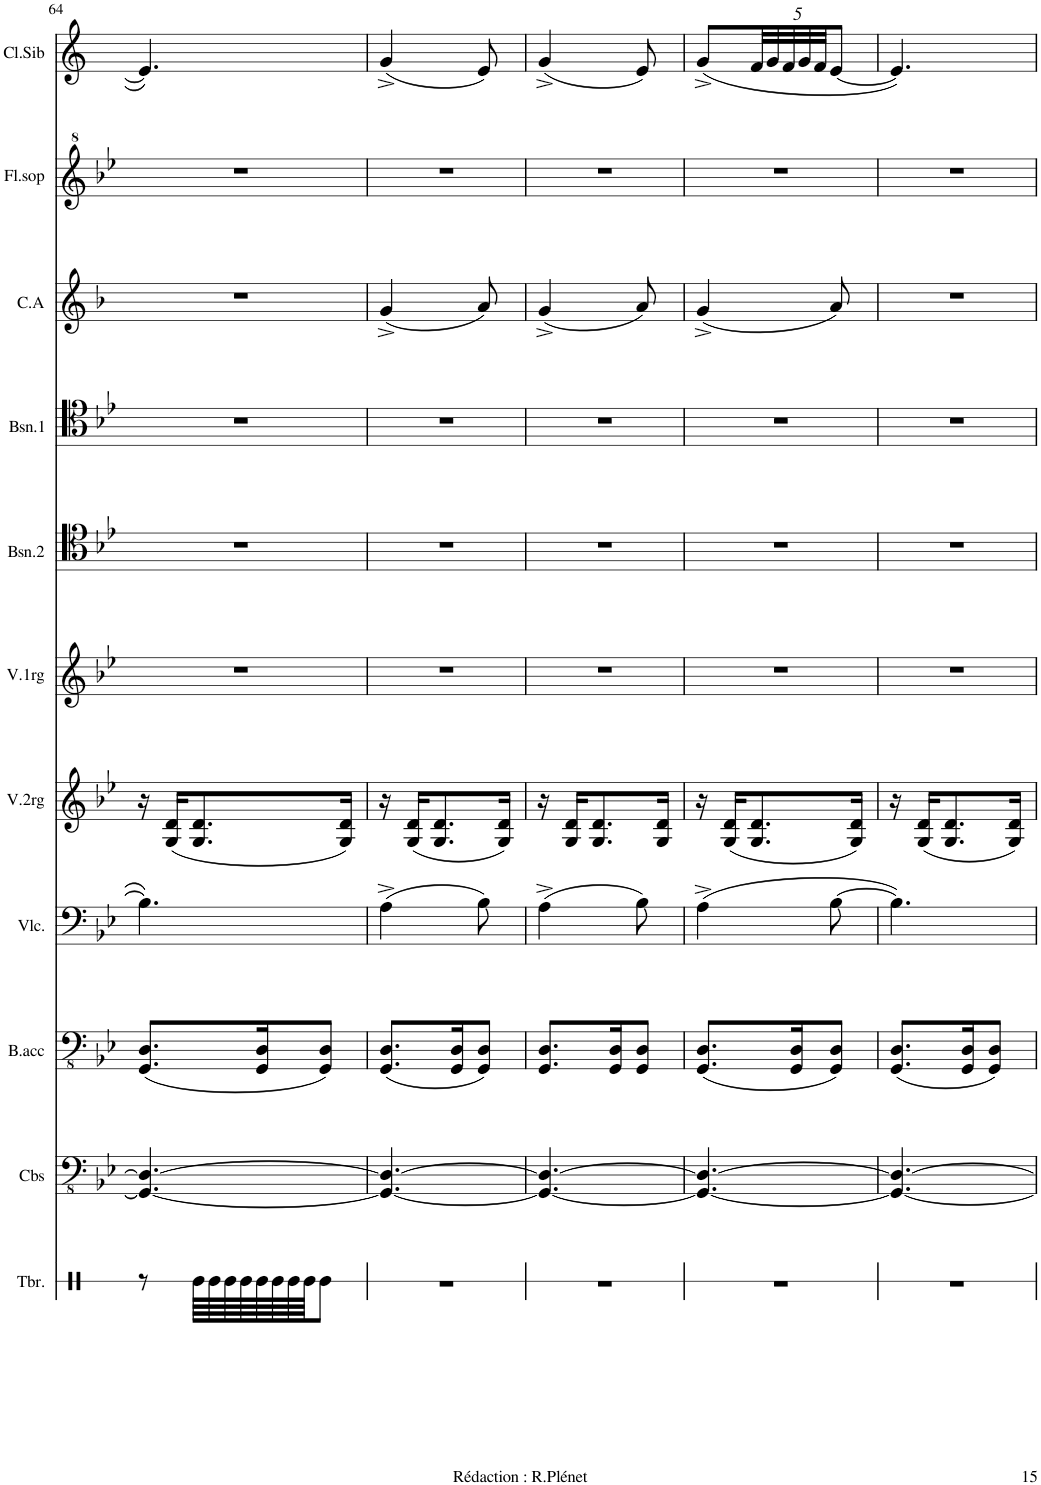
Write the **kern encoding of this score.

**kern	**kern	**kern	**kern	**kern	**kern	**kern	**kern	**kern	**kern	**kern
*part11	*part10	*part9	*part8	*part7	*part6	*part5	*part4	*part3	*part2	*part1
*staff11	*staff10	*staff9	*staff8	*staff7	*staff6	*staff5	*staff4	*staff3	*staff2	*staff1
*I"Tambourin	*I"Contrebasse (avec sourdine)	*I"Basse       accoustique (avec sourdine)	*I"Violoncelles	*I"Violons 2ème rang	*I"Violons 1er rang	*I"Basson 2	*I"Basson 1	*I"Cor Anglais	*I"Flûte à Bec     soprano	*I"Clarinette       en Sib
*I'Tbr.	*I'Cbs	*I'B.acc	*I'Vlc.	*I'V.2rg	*I'V.1rg	*I'Bsn.2	*I'Bsn.1	*I'C.A	*I'Fl.sop	*I'Cl.Sib
!!LO:PB:g=z
*clefX	*clefFv4	*clefFv4	*clefF4	*clefG2	*clefG2	*clefC4	*clefC4	*clefG2	*clefG^2	*clefG2
*	*Trd7c12	*	*	*	*	*	*	*Trd4c7	*	*Trd1c2
*k[]	*k[b-e-]	*k[b-e-]	*k[b-e-]	*k[b-e-]	*k[b-e-]	*k[b-e-]	*k[b-e-]	*k[b-]	*k[b-e-]	*k[]
*M3/8	*M3/8	*M3/8	*M3/8	*M3/8	*M3/8	*M3/8	*M3/8	*M3/8	*M3/8	*M3/8
=64	=64	=64	=64	=64	=64	=64	=64	=64	=64	=64
8r	4.GGG/_ 4.DD/_	(8.GGG/ 8.DD/L	4.B-\]	16r	4.r	4.r	4.r	4.r	4.r	4.e/]
.	.	.	.	(16G/ 16d/KL	.	.	.	.	.	.
64Re\LLLL	.	.	.	8.G/ 8.d/	.	.	.	.	.	.
64Re\	.	.	.	.	.	.	.	.	.	.
64Re\	.	.	.	.	.	.	.	.	.	.
64Re\	.	.	.	.	.	.	.	.	.	.
64Re\	.	16GGG/ 16DD/K	.	.	.	.	.	.	.	.
64Re\	.	.	.	.	.	.	.	.	.	.
64Re\	.	.	.	.	.	.	.	.	.	.
64Re\JJJ	.	.	.	.	.	.	.	.	.	.
8Re\J	.	8GGG/ 8DD/J)	.	.	.	.	.	.	.	.
.	.	.	.	16G/ 16d/Jk)	.	.	.	.	.	.
=65	=65	=65	=65	=65	=65	=65	=65	=65	=65	=65
4.r	4.GGG/_ 4.DD/_	(8.GGG/ 8.DD/L	(4A^\	16r	4.r	4.r	4.r	(4g^/	4.r	(4g^/
.	.	.	.	(16G/ 16d/KL	.	.	.	.	.	.
.	.	.	.	8.G/ 8.d/	.	.	.	.	.	.
.	.	16GGG/ 16DD/K	.	.	.	.	.	.	.	.
.	.	8GGG/ 8DD/J)	8B-\)	.	.	.	.	8a/)	.	8e/)
.	.	.	.	16G/ 16d/Jk)	.	.	.	.	.	.
=66	=66	=66	=66	=66	=66	=66	=66	=66	=66	=66
4.r	4.GGG/_ 4.DD/_	8.GGG/ 8.DD/L	(4A^\	16r	4.r	4.r	4.r	(4g^/	4.r	(4g^/
.	.	.	.	16G/ 16d/KL	.	.	.	.	.	.
.	.	.	.	8.G/ 8.d/	.	.	.	.	.	.
.	.	16GGG/ 16DD/K	.	.	.	.	.	.	.	.
.	.	8GGG/ 8DD/J	8B-\)	.	.	.	.	8a/)	.	8e/)
.	.	.	.	16G/ 16d/Jk	.	.	.	.	.	.
=67	=67	=67	=67	=67	=67	=67	=67	=67	=67	=67
4.r	4.GGG/_ 4.DD/_	(8.GGG/ 8.DD/L	(4A^\	16r	4.r	4.r	4.r	(4g^/	4.r	(8g^/L
.	.	.	.	(16G/ 16d/KL	.	.	.	.	.	.
*	*	*	*	*	*	*	*	*	*	*Xbrackettup
.	.	.	.	8.G/ 8.d/	.	.	.	.	.	40f/LL
.	.	.	.	.	.	.	.	.	.	40g/
.	.	.	.	.	.	.	.	.	.	40f/
.	.	16GGG/ 16DD/K	.	.	.	.	.	.	.	.
.	.	.	.	.	.	.	.	.	.	40g/
.	.	.	.	.	.	.	.	.	.	40f/JJ
.	.	8GGG/ 8DD/J)	[8B-\	.	.	.	.	8a/)	.	[8e/J
.	.	.	.	16G/ 16d/Jk)	.	.	.	.	.	.
=68	=68	=68	=68	=68	=68	=68	=68	=68	=68	=68
4.r	4.GGG/_ 4.DD/_	(8.GGG/ 8.DD/L	4.B-\])	16r	4.r	4.r	4.r	4.r	4.r	4.e/])
.	.	.	.	(16G/ 16d/KL	.	.	.	.	.	.
.	.	.	.	8.G/ 8.d/	.	.	.	.	.	.
.	.	16GGG/ 16DD/K	.	.	.	.	.	.	.	.
.	.	8GGG/ 8DD/J)	.	.	.	.	.	.	.	.
.	.	.	.	16G/ 16d/Jk)	.	.	.	.	.	.
=	=	=	=	=	=	=	=	=	=	=
*-	*-	*-	*-	*-	*-	*-	*-	*-	*-	*-
